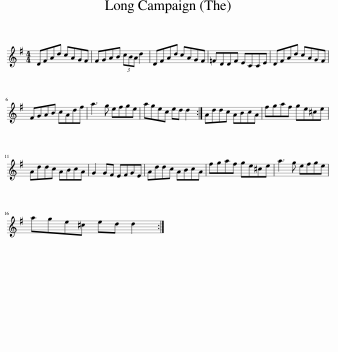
X:1
L:1/8
M:4/4
I:linebreak $
K:G
V:1 treble
V:1
 DFAd cAGF | FGAB (3cBA d2 | DFAd cAGF | =FDDF ECCE | DFAd cAGF |$ %5
 FGAB cAdf | a3 g efge | agec ed d2 :| Addc ABcA | fgaf ge^ce |$ %10
 Addc ABcA | G2 GF EFGE | Addc ABcA | fgaf ge^ce | a3 g efge |$ %15
 age^c ed d2 :| %16
